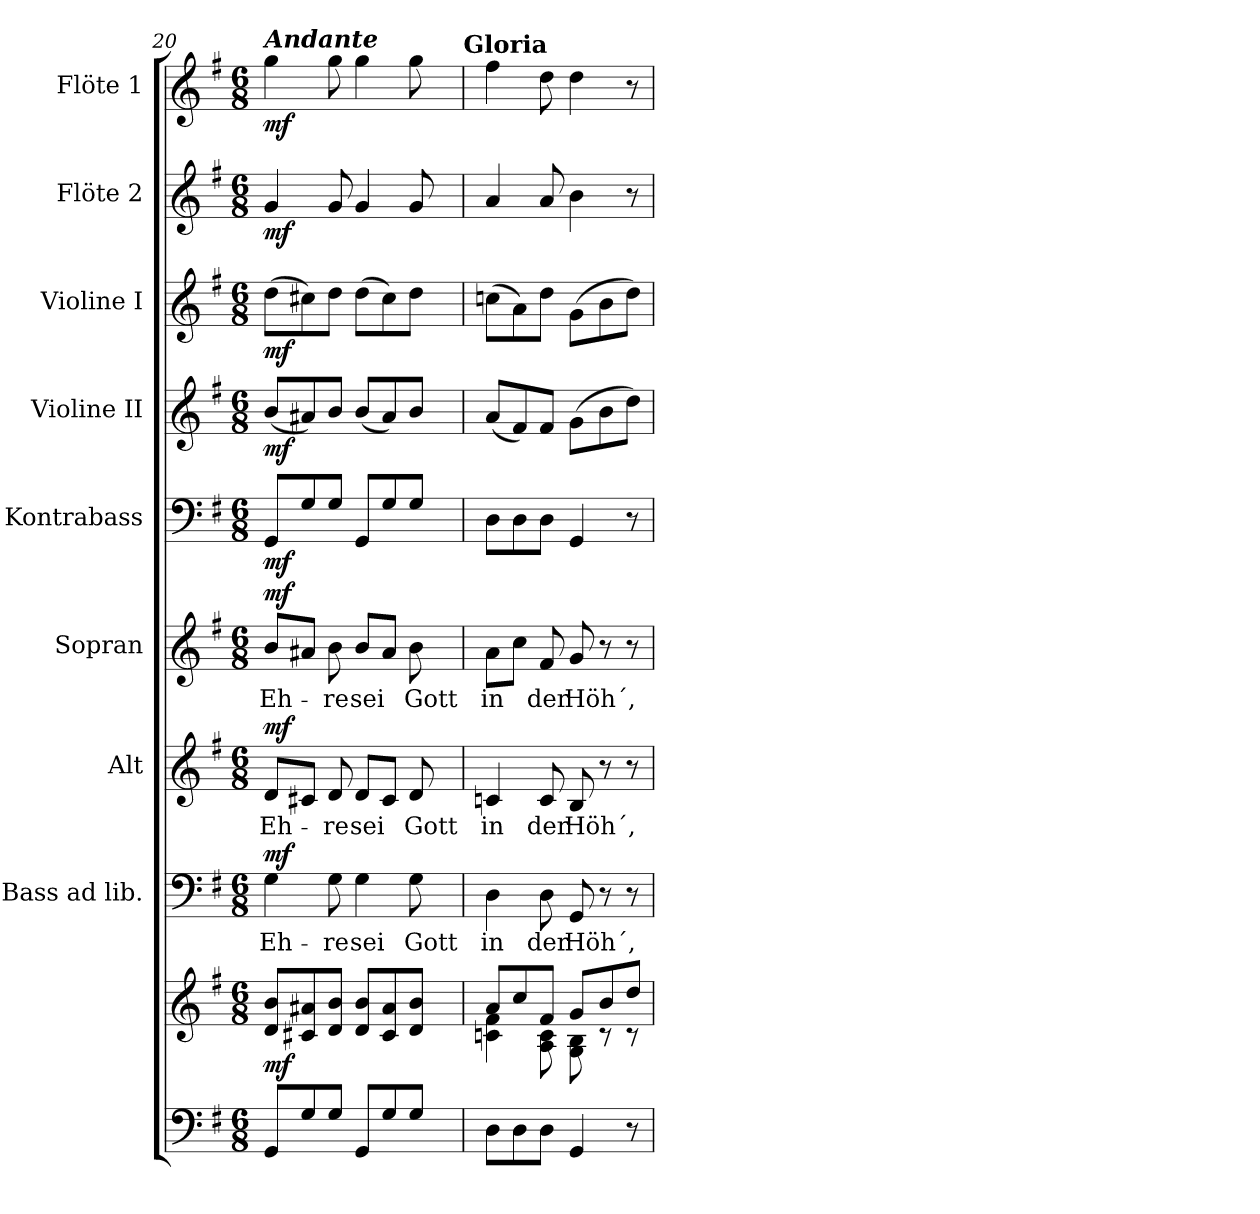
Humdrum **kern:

**kern	**kern	**dynam	**kern	**text	**dynam	**kern	**text	**dynam	**kern	**text	**dynam	**kern	**dynam	**kern	**dynam	**kern	**dynam	**kern	**dynam	**kern	**dynam
*part9	*part9	*part9	*part8	*part8	*part8	*part7	*part7	*part7	*part6	*part6	*part6	*part5	*part5	*part4	*part4	*part3	*part3	*part2	*part2	*part1	*part1
*staff10	*staff9	*staff9/10	*staff8	*staff8	*staff8	*staff7	*staff7	*staff7	*staff6	*staff6	*staff6	*staff5	*staff5	*staff4	*staff4	*staff3	*staff3	*staff2	*staff2	*staff1	*staff1
*	*	*	*I"Bass ad lib.	*	*	*I"Alt	*	*	*I"Sopran	*	*	*I"Kontrabass	*	*I"Violine II	*	*I"Violine I	*	*I"Flöte 2	*	*I"Flöte 1	*
*	*	*	*I'B.	*	*	*I'A.	*	*	*I'S.	*	*	*I'Kb.	*	*I'Vl. II	*	*I'Vl. I	*	*I'Fl. 2	*	*I'Fl. 1	*
!!LO:PB:g=z
*clefF4	*clefG2	*	*clefF4	*	*	*clefG2	*	*	*clefG2	*	*	*clefF4	*	*clefG2	*	*clefG2	*	*clefG2	*	*clefG2	*
*	*	*	*	*	*	*	*	*	*	*	*	*ITrd7c12	*	*	*	*	*	*	*	*	*
*k[f#]	*k[f#]	*	*k[f#]	*	*	*k[f#]	*	*	*k[f#]	*	*	*k[f#]	*	*k[f#]	*	*k[f#]	*	*k[f#]	*	*k[f#]	*
*G:	*G:	*	*G:	*	*	*G:	*	*	*G:	*	*	*G:	*	*G:	*	*G:	*	*G:	*	*G:	*
*M6/8	*M6/8	*	*M6/8	*	*	*M6/8	*	*	*M6/8	*	*	*M6/8	*	*M6/8	*	*M6/8	*	*M6/8	*	*M6/8	*
=20	=20	=20	=20	=20	=20	=20	=20	=20	=20	=20	=20	=20	=20	=20	=20	=20	=20	=20	=20	=20	=20
!	!	!	!	!	!	!	!	!	!	!	!	!	!	!	!	!	!	!	!	!LO:TX:a:Bi:t=Andante	!
!	!	!LO:DY:b	!	!LO:LY:b	!LO:DY:a	!	!LO:LY:b	!LO:DY:a	!	!LO:LY:b	!LO:DY:a	!	!LO:DY:b	!	!LO:DY:b	!	!LO:DY:b	!	!LO:DY:b	!	!LO:DY:b
8GG/L	8d/ 8b/L	mf	4G\	Eh-	mf	8d/L	Eh-	mf	8b/L	Eh-	mf	8GGG/L	mf	(<8b/L	mf	(>8dd\L	mf	4g/	mf	4gg\	mf
8G/	8c#X/ 8a#X/	.	.	.	.	8c#X/J	.	.	8a#X/J	.	.	8GG/	.	8a#X/)	.	8cc#X\)	.	.	.	.	.
!	!	!	!	!LO:LY:b	!	!	!LO:LY:b	!	!	!LO:LY:b	!	!	!	!	!	!	!	!	!	!	!
8G/J	8d/ 8b/J	.	8G\	-re	.	8d/	-re	.	8b\	-re	.	8GG/J	.	8b/J	.	8dd\J	.	8g/	.	8gg\	.
!	!	!	!	!LO:LY:b	!	!	!LO:LY:b	!	!	!LO:LY:b	!	!	!	!	!	!	!	!	!	!	!
8GG/L	8d/ 8b/L	.	4G\	sei	.	8d/L	sei	.	8b/L	sei	.	8GGG/L	.	(<8b/L	.	(>8dd\L	.	4g/	.	4gg\	.
8G/	8c#/ 8a#/	.	.	.	.	8c#/J	.	.	8a#/J	.	.	8GG/	.	8a#/)	.	8cc#\)	.	.	.	.	.
!	!	!	!	!LO:LY:b	!	!	!LO:LY:b	!	!	!LO:LY:b	!	!	!	!	!	!	!	!	!	!	!
8G/J	8d/ 8b/J	.	8G\	Gott	.	8d/	Gott	.	8b\	Gott	.	8GG/J	.	8b/J	.	8dd\J	.	8g/	.	8gg\	.
8ryy	8ryy	.	8ryy	.	.	8ryy	.	.	8ryy	.	.	8ryy	.	8ryy	.	8ryy	.	8ryy	.	8ryy	.
!	!	!	!	!	!	!	!	!	!	!	!	!	!	!	!	!	!	!	!	!LO:TX:a:B:t=Gloria	!
=21	=21	=21	=21	=21	=21	=21	=21	=21	=21	=21	=21	=21	=21	=21	=21	=21	=21	=21	=21	=21	=21
*	*^	*	*	*	*	*	*	*	*	*	*	*	*	*	*	*	*	*	*	*	*
!	!	!	!	!	!LO:LY:b	!	!	!LO:LY:b	!	!	!LO:LY:b	!	!	!	!	!	!	!	!	!	!	!
8D\L	8a/L	4cn\ 4f#\	.	4D\	in	.	4cn/	in	.	8a\L	in	.	8DD\L	.	(<8a/L	.	(>8ccn\L	.	4a/	.	4ff#\	.
8D\	8cc/	.	.	.	.	.	.	.	.	8cc\J	.	.	8DD\	.	8f#/)	.	8a\)	.	.	.	.	.
!	!	!	!	!	!LO:LY:b	!	!	!LO:LY:b	!	!	!LO:LY:b	!	!	!	!	!	!	!	!	!	!	!
8D\J	8f#/J	8A\ 8c\	.	8D\	der	.	8c/	der	.	8f#/	der	.	8DD\J	.	8f#/J	.	8dd\J	.	8a/	.	8dd\	.
!	!	!	!	!	!LO:LY:b	!	!	!LO:LY:b	!	!	!LO:LY:b	!	!	!	!	!	!	!	!	!	!	!
4GG/	8g/L	8G\ 8B\	.	8GG/	Höh´,	.	8B/	Höh´,	.	8g/	Höh´,	.	4GGG/	.	(>8g\L	.	(>8g\L	.	4b\	.	4dd\	.
.	8b/	8rc	.	8r	.	.	8r	.	.	8r	.	.	.	.	8b\	.	8b\	.	.	.	.	.
8r	8dd/J	8rc	.	8r	.	.	8r	.	.	8r	.	.	8r	.	8dd\J)	.	8dd\J)	.	8r	.	8r	.
*	*v	*v	*	*	*	*	*	*	*	*	*	*	*	*	*	*	*	*	*	*	*	*
=	=	=	=	=	=	=	=	=	=	=	=	=	=	=	=	=	=	=	=	=	=
*-	*-	*-	*-	*-	*-	*-	*-	*-	*-	*-	*-	*-	*-	*-	*-	*-	*-	*-	*-	*-	*-
